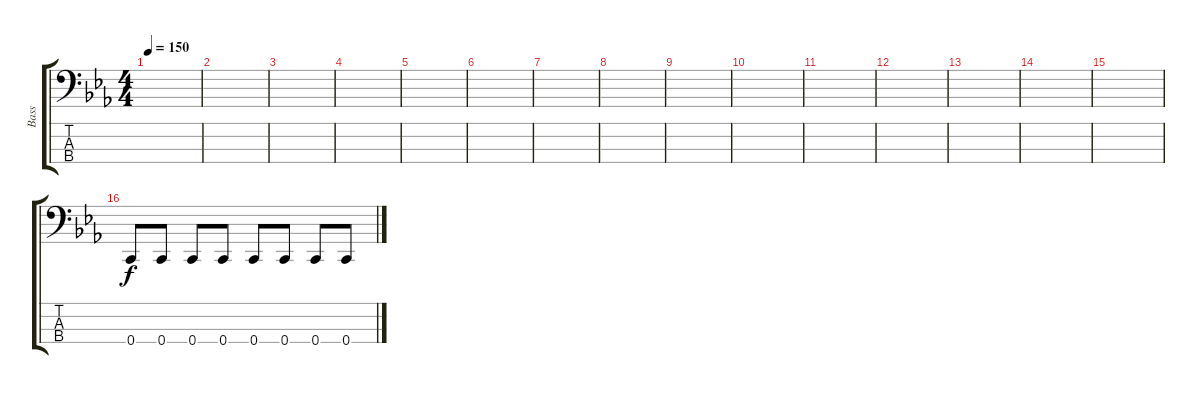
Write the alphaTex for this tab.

\track ("Bass" "Bass") {instrument electricbassfinger}
\staff {score tabs}
\tuning (F2 C2 G1 C1) {hide}
\ts (4 4)
\tempo 150
\clef f4
\ks cminor
|
|
|
|
|
|
|
|
|
|
|
|
|
|
|
0.4.8{volume 16} 0.4.8 0.4.8 0.4.8 0.4.8 0.4.8 0.4.8 0.4.8
